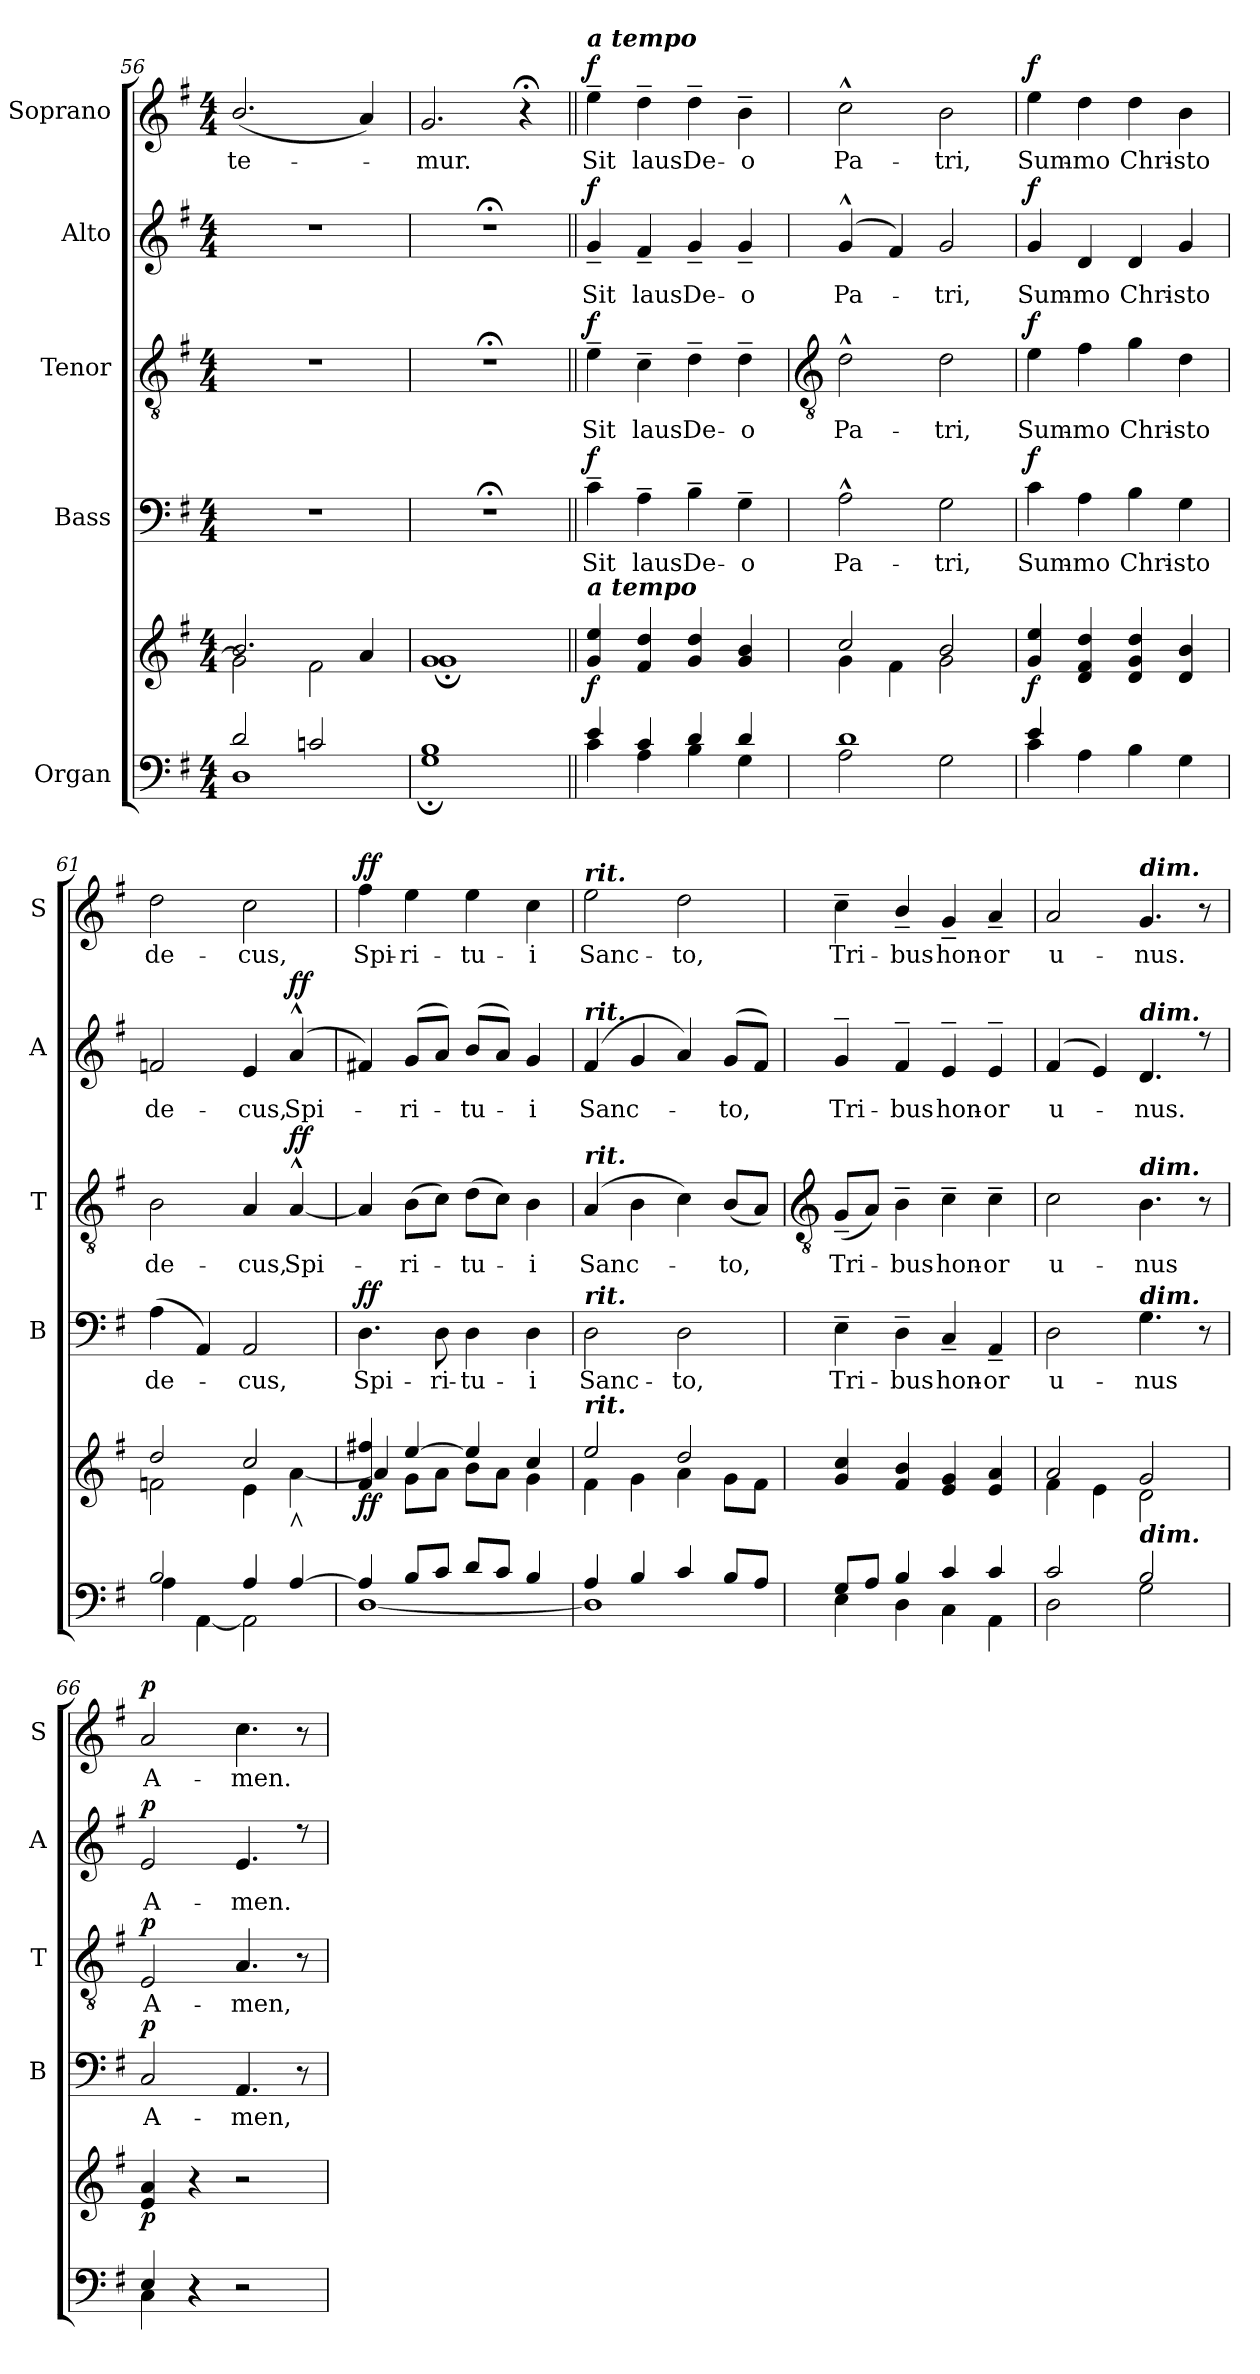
**kern	**kern	**dynam	**kern	**text	**dynam	**kern	**text	**dynam	**kern	**text	**dynam	**kern	**text	**dynam
*part5	*part5	*part5	*part4	*part4	*part4	*part3	*part3	*part3	*part2	*part2	*part2	*part1	*part1	*part1
*staff6	*staff5	*staff5/6	*staff4	*staff4	*staff4	*staff3	*staff3	*staff3	*staff2	*staff2	*staff2	*staff1	*staff1	*staff1
*I"Organ	*	*	*I"Bass	*	*	*I"Tenor	*	*	*I"Alto	*	*	*I"Soprano	*	*
*	*	*	*I'B	*	*	*I'T	*	*	*I'A	*	*	*I'S	*	*
*clefF4	*clefG2	*	*clefF4	*	*	*clefGv2	*	*	*clefG2	*	*	*clefG2	*	*
*k[f#]	*k[f#]	*	*k[f#]	*	*	*k[f#]	*	*	*k[f#]	*	*	*k[f#]	*	*
*G:	*G:	*	*G:	*	*	*G:	*	*	*G:	*	*	*G:	*	*
*M4/4	*M4/4	*	*M4/4	*	*	*M4/4	*	*	*M4/4	*	*	*M4/4	*	*
=56	=56	=56	=56	=56	=56	=56	=56	=56	=56	=56	=56	=56	=56	=56
*^	*^	*	*	*	*	*	*	*	*	*	*	*	*	*
*	*^	*	*	*	*	*	*	*	*	*	*	*	*	*	*	*
!	!	!	!	!	!	!	!	!	!	!	!	!	!	!	!	!LO:LY:b	!
2d/	1D\	1ryy	2.b/	2g\]	.	1r	.	.	1r	.	.	1r	.	.	(<2.b/	-te-	.
2cn/	.	.	.	2f#\	.	.	.	.	.	.	.	.	.	.	.	.	.
.	.	.	4a/	.	.	.	.	.	.	.	.	.	.	.	4a)	.	.
=57	=57	=57	=57	=57	=57	=57	=57	=57	=57	=57	=57	=57	=57	=57	=57	=57	=57
!	!	!	!	!	!	!	!	!	!	!	!	!	!	!	!	!LO:LY:b	!
1B/	1G;\	1ryy	1g/	1g;<\	.	1r;<	.	.	1r;<	.	.	1r;<	.	.	2.g	mur.	.
.	.	.	.	.	.	.	.	.	.	.	.	.	.	.	4r;<	.	.
=58||	=58||	=58||	=58||	=58||	=58||	=58||	=58||	=58||	=58||	=58||	=58||	=58||	=58||	=58||	=58||	=58||	=58||
!	!	!	!	!	!	!	!	!	!	!	!	!	!	!	!LO:TX:a:Bi:t=a tempo	!	!
!	!	!	!LO:TX:a:Bi:t=a tempo	!	!	!	!	!	!	!	!	!	!	!	!	!	!
!	!	!	!	!	!LO:DY:b	!	!LO:LY:b	!LO:DY:b	!	!LO:LY:b	!LO:DY:b	!	!LO:LY:b	!LO:DY:b	!	!LO:LY:b	!LO:DY:b
4e/	4c\	1ryy	4g/ 4ee/	2ryy	f	4c~	Sit	f	4e~	Sit	f	4g~	Sit	f	4ee~	Sit	f
!	!	!	!	!	!	!	!LO:LY:b	!	!	!LO:LY:b	!	!	!LO:LY:b	!	!	!LO:LY:b	!
4c/	4A\	.	4f#/ 4dd/	.	.	4A~	laus	.	4c~	laus	.	4f#~	laus	.	4dd~	laus	.
!	!	!	!	!	!	!	!LO:LY:b	!	!	!LO:LY:b	!	!	!LO:LY:b	!	!	!LO:LY:b	!
4d/	4B\	.	4g/ 4dd/	2ryy	.	4B~	De-	.	4d~	De-	.	4g~	De-	.	4dd~	De-	.
!	!	!	!	!	!	!	!LO:LY:b	!	!	!LO:LY:b	!	!	!LO:LY:b	!	!	!LO:LY:b	!
4d/	4G\	.	4g/ 4b/	.	.	4G~	-o	.	4d~	-o	.	4g~	-o	.	4b~	-o	.
!!LO:LB:g=z
=59	=59	=59	=59	=59	=59	=59	=59	=59	=59	=59	=59	=59	=59	=59	=59	=59	=59
*	*	*	*	*	*	*	*	*	*clefGv2	*	*	*	*	*	*	*	*
!	!	!	!	!	!	!	!LO:LY:b	!	!	!LO:LY:b	!	!	!LO:LY:b	!	!	!LO:LY:b	!
*	*	*	*	*	*	*	*	*	*	*	*	*^	*	*	*	*	*
1d/	2A\	1ryy	2cc/	4g\	.	2A^^	Pa-	.	2d^^	Pa-	.	(<4g^^	1ryy	Pa-	.	2cc^^	Pa-	.
.	.	.	.	4f#\	.	.	.	.	.	.	.	4f#)	.	.	.	.	.	.
!	!	!	!	!	!	!	!LO:LY:b	!	!	!LO:LY:b	!	!	!	!LO:LY:b	!	!	!LO:LY:b	!
.	2G\	.	2b/	2g\	.	2G	-tri,	.	2d	-tri,	.	2g	.	tri,	.	2b	-tri,	.
=60	=60	=60	=60	=60	=60	=60	=60	=60	=60	=60	=60	=60	=60	=60	=60	=60	=60	=60
!	!	!	!	!	!LO:DY:b	!	!LO:LY:b	!LO:DY:b	!	!LO:LY:b	!LO:DY:b	!	!	!LO:LY:b	!LO:DY:b	!	!LO:LY:b	!LO:DY:b
4e/	4c\	1ryy	4g/ 4ee/	4ryy	f	4c	Sum-	f	4e	Sum-	f	4g	1ryy	Sum-	f	4ee	Sum-	f
!	!	!	!	!	!	!	!LO:LY:b	!	!	!LO:LY:b	!	!	!	!LO:LY:b	!	!	!LO:LY:b	!
4ryy	4A\	.	4d/ 4f#/ 4dd/	2ryy	.	4A	-mo	.	4f#	-mo	.	4d	.	-mo	.	4dd	-mo	.
!	!	!	!	!	!	!	!LO:LY:b	!	!	!LO:LY:b	!	!	!	!LO:LY:b	!	!	!LO:LY:b	!
2ryy	4B\	.	4d/ 4g/ 4dd/	.	.	4B	Chri-	.	4g	Chri-	.	4d	.	Chri-	.	4dd	Chri-	.
!	!	!	!	!	!	!	!LO:LY:b	!	!	!LO:LY:b	!	!	!	!LO:LY:b	!	!	!LO:LY:b	!
.	4G\	.	4d/ 4b/	4ryy	.	4G	-sto	.	4d	-sto	.	4g	.	-sto	.	4b	-sto	.
=61	=61	=61	=61	=61	=61	=61	=61	=61	=61	=61	=61	=61	=61	=61	=61	=61	=61	=61
!	!	!	!	!	!	!	!LO:LY:b	!	!	!LO:LY:b	!	!	!	!LO:LY:b	!	!	!LO:LY:b	!
2B/	4A\	1ryy	2dd/	2fn\	.	(4A	de-	.	2B	de-	.	2fn	1ryy	de-	.	2dd	de-	.
.	[4AA\	.	.	.	.	4AA)	.	.	.	.	.	.	.	.	.	.	.	.
!	!	!	!	!	!	!	!LO:LY:b	!	!	!LO:LY:b	!	!	!	!LO:LY:b	!	!	!LO:LY:b	!
4A/	2AA\]	.	2cc/	4e\	.	2AA	cus,	.	4A	-cus,	.	4e	.	-cus,	.	2cc	-cus,	.
!	!	!	!	!	!	!	!	!	!	!LO:LY:b	!LO:DY:b	!	!	!LO:LY:b	!LO:DY:b	!	!	!
[4A/	.	.	.	[4av\	.	.	.	.	[4A^^	Spi-	ff	(<4a^^	.	Spi-	ff	.	.	.
=62	=62	=62	=62	=62	=62	=62	=62	=62	=62	=62	=62	=62	=62	=62	=62	=62	=62	=62
!	!	!	!	!	!LO:DY:b	!	!LO:LY:b	!LO:DY:b	!	!	!	!	!	!	!	!	!LO:LY:b	!LO:DY:b
4A/]	[1D\	1ryy	4f#/ 4ff#X/	4a/]	ff	4.D	Spi-	ff	4A]	.	.	4f#X)	1ryy	.	.	4ff#	Spi-	ff
!	!	!	!	!	!	!	!	!	!	!LO:LY:b	!	!	!	!LO:LY:b	!	!	!LO:LY:b	!
8B/L	.	.	[4ee/	8g\L	.	.	.	.	(>8BL	ri-	.	(<8gL	.	ri-	.	4ee	-ri-	.
!	!	!	!	!	!	!	!LO:LY:b	!	!	!	!	!	!	!	!	!	!	!
8c/J	.	.	.	8a\J	.	8D	-ri-	.	8cJ)	.	.	8aJ)	.	.	.	.	.	.
!	!	!	!	!	!	!	!LO:LY:b	!	!	!LO:LY:b	!	!	!	!LO:LY:b	!	!	!LO:LY:b	!
8d/L	.	.	4ee/]	8b\L	.	4D	-tu-	.	(>8dL	tu-	.	(<8bL	.	tu-	.	4ee	-tu-	.
8c/J	.	.	.	8a\J	.	.	.	.	8cJ)	.	.	8aJ)	.	.	.	.	.	.
!	!	!	!	!	!	!	!LO:LY:b	!	!	!LO:LY:b	!	!	!	!LO:LY:b	!	!	!LO:LY:b	!
4B/	.	.	4cc/	4g\	.	4D	-i	.	4B	i	.	4g	.	i	.	4cc	-i	.
=63	=63	=63	=63	=63	=63	=63	=63	=63	=63	=63	=63	=63	=63	=63	=63	=63	=63	=63
!	!	!	!	!	!	!	!	!	!	!	!	!	!	!	!	!LO:TX:a:Bi:t=rit.	!	!
!	!	!	!	!	!	!	!	!	!	!	!	!LO:TX:a:Bi:t=rit.	!	!	!	!	!	!
!	!	!	!	!	!	!	!	!	!LO:TX:a:Bi:t=rit.	!	!	!	!	!	!	!	!	!
!	!	!	!	!	!	!LO:TX:a:Bi:t=rit.	!	!	!	!	!	!	!	!	!	!	!	!
!	!	!	!LO:TX:a:Bi:t=rit.	!	!	!	!	!	!	!	!	!	!	!	!	!	!	!
!	!	!	!	!	!	!	!LO:LY:b	!	!	!LO:LY:b	!	!	!	!LO:LY:b	!	!	!LO:LY:b	!
4A/	1D\]	1ryy	2ee/	4f#\	.	2D	Sanc-	.	(>4A	Sanc-	.	(<4f#	1ryy	Sanc-	.	2ee	Sanc-	.
4B/	.	.	.	4g\	.	.	.	.	4B	.	.	4g	.	.	.	.	.	.
!	!	!	!	!	!	!	!LO:LY:b	!	!	!	!	!	!	!	!	!	!LO:LY:b	!
4c/	.	.	2dd/	4a\	.	2D	-to,	.	4c)	.	.	4a)	.	.	.	2dd	-to,	.
!	!	!	!	!	!	!	!	!	!	!LO:LY:b	!	!	!	!LO:LY:b	!	!	!	!
8B/L	.	.	.	8g\L	.	.	.	.	(<8BL	to,	.	(<8gL	.	to,	.	.	.	.
8A/J	.	.	.	8f#\J	.	.	.	.	8AJ)	.	.	8f#J)	.	.	.	.	.	.
!!LO:LB:g=z
=64	=64	=64	=64	=64	=64	=64	=64	=64	=64	=64	=64	=64	=64	=64	=64	=64	=64	=64
*	*	*	*	*	*	*	*	*	*clefGv2	*	*	*	*	*	*	*	*	*
!	!	!	!	!	!	!	!LO:LY:b	!	!	!LO:LY:b	!	!	!	!LO:LY:b	!	!	!LO:LY:b	!
8G/L	4E\	1ryy	4g/ 4cc/	2ryy	.	4E~	Tri-	.	(<8G~L	Tri-	.	4g~	1ryy	Tri-	.	4cc~	Tri-	.
8A/J	.	.	.	.	.	.	.	.	8AJ)	.	.	.	.	.	.	.	.	.
!	!	!	!	!	!	!	!LO:LY:b	!	!	!LO:LY:b	!	!	!	!LO:LY:b	!	!	!LO:LY:b	!
4B/	4D\	.	4f#/ 4b/	.	.	4D~	-bus	.	4B~	bus	.	4f#~	.	-bus	.	4b~/	-bus	.
!	!	!	!	!	!	!	!LO:LY:b	!	!	!LO:LY:b	!	!	!	!LO:LY:b	!	!	!LO:LY:b	!
4c/	4C\	.	4e/ 4g/	2ryy	.	4C~	hon-	.	4c~	hon-	.	4e~	.	hon-	.	4g~	hon-	.
!	!	!	!	!	!	!	!LO:LY:b	!	!	!LO:LY:b	!	!	!	!LO:LY:b	!	!	!LO:LY:b	!
4c/	4AA\	.	4e/ 4a/	.	.	4AA~	-or	.	4c~	-or	.	4e~	.	-or	.	4a~	-or	.
=65	=65	=65	=65	=65	=65	=65	=65	=65	=65	=65	=65	=65	=65	=65	=65	=65	=65	=65
!	!	!	!	!	!	!	!LO:LY:b	!	!	!LO:LY:b	!	!	!	!LO:LY:b	!	!	!LO:LY:b	!
2c/	2D\	1ryy	2a/	4f#\	.	2D	u-	.	2c	u-	.	(<4f#	1ryy	u-	.	2a	u-	.
.	.	.	.	4e\	.	.	.	.	.	.	.	4e)	.	.	.	.	.	.
!	!	!	!	!	!	!	!	!	!	!	!	!	!	!	!	!LO:TX:a:Bi:t=dim.	!	!
!	!	!	!	!	!	!	!	!	!	!	!	!LO:TX:a:Bi:t=dim.	!	!	!	!	!	!
!	!	!	!	!	!	!	!	!	!LO:TX:a:Bi:t=dim.	!	!	!	!	!	!	!	!	!
!	!	!	!	!	!	!LO:TX:a:Bi:t=dim.	!	!	!	!	!	!	!	!	!	!	!	!
!LO:TX:a:Bi:t=dim.	!	!	!	!	!	!	!	!	!	!	!	!	!	!	!	!	!	!
!	!	!	!	!	!	!	!LO:LY:b	!	!	!LO:LY:b	!	!	!	!LO:LY:b	!	!	!LO:LY:b	!
2B/	2G\	.	2g/	2d\	.	4.G	-nus	.	4.B	-nus	.	4.d	.	nus.	.	4.g	-nus.	.
.	.	.	.	.	.	8r	.	.	8r	.	.	8r	.	.	.	8r	.	.
=66	=66	=66	=66	=66	=66	=66	=66	=66	=66	=66	=66	=66	=66	=66	=66	=66	=66	=66
!	!	!	!	!	!LO:DY:b	!	!LO:LY:b	!LO:DY:b	!	!LO:LY:b	!LO:DY:b	!	!	!LO:LY:b	!LO:DY:b	!	!LO:LY:b	!LO:DY:b
4E/	4C\	1ryy	4e/ 4a/	2ryy	p	2C	A-	p	2E	A-	p	2e	1ryy	A-	p	2a	A-	p
4r	4r	.	4r	.	.	.	.	.	.	.	.	.	.	.	.	.	.	.
!	!	!	!	!	!	!	!LO:LY:b	!	!	!LO:LY:b	!	!	!	!LO:LY:b	!	!	!LO:LY:b	!
2r	2r	.	2r	2ryy	.	4.AA	-men,	.	4.A	-men,	.	4.e	.	-men.	.	4.cc	-men.	.
.	.	.	.	.	.	8r	.	.	8r	.	.	8r	.	.	.	8r	.	.
*v	*v	*v	*	*	*	*	*	*	*	*	*	*v	*v	*	*	*	*	*
*	*v	*v	*	*	*	*	*	*	*	*	*	*	*	*	*
=	=	=	=	=	=	=	=	=	=	=	=	=	=	=
*-	*-	*-	*-	*-	*-	*-	*-	*-	*-	*-	*-	*-	*-	*-
